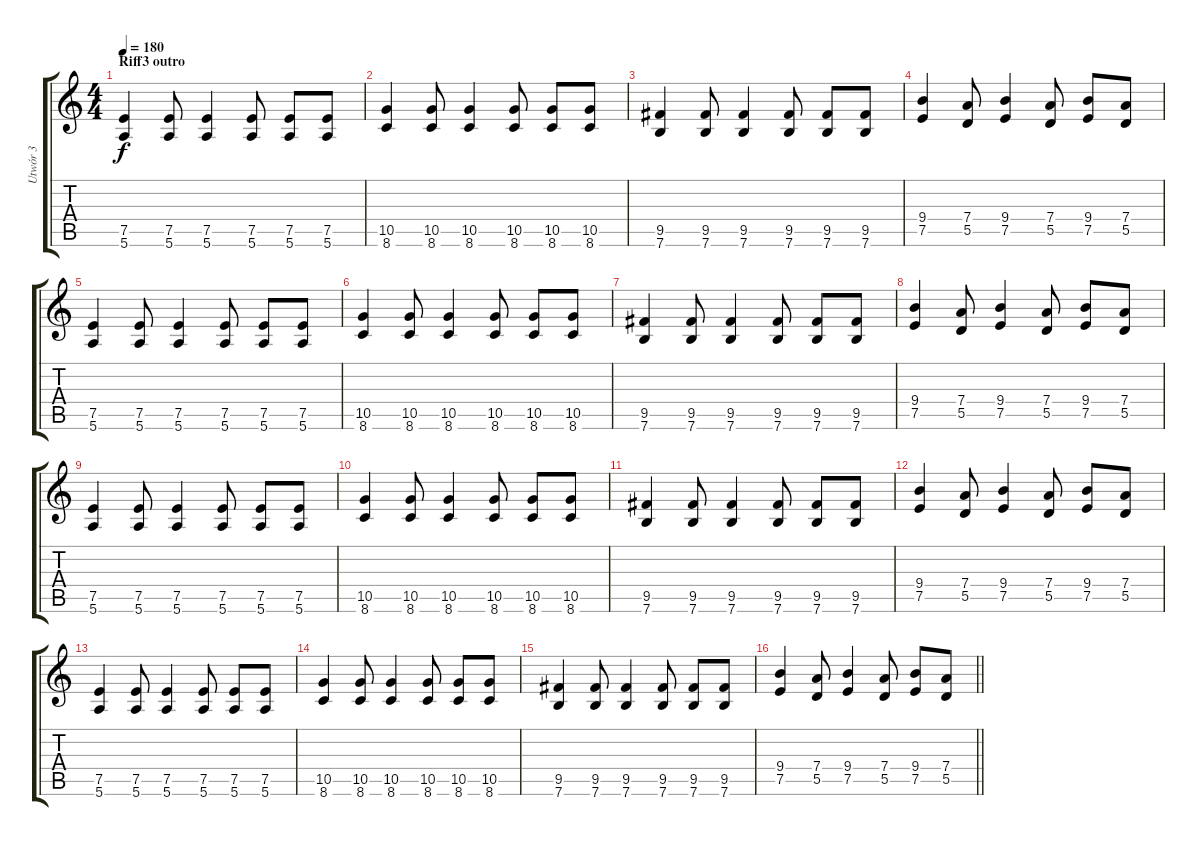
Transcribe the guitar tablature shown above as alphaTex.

\track ("Utwór 3" "Utwór 3") {instrument overdrivenguitar}
\staff {score tabs}
\tuning (E4 B3 G3 D3 A2 E2) {hide}
\ts (4 4)
\section ("" "Riff3 outro")
\tempo 180
\clef g2
\ks c
(7.5 5.6).4{dy f} (7.5 5.6).8 (7.5 5.6).4 (7.5 5.6).8 (7.5 5.6).8 (7.5 5.6).8 |
(10.5 8.6).4 (10.5 8.6).8 (10.5 8.6).4 (10.5 8.6).8 (10.5 8.6).8 (10.5 8.6).8 |
(9.5 7.6).4 (9.5 7.6).8 (9.5 7.6).4 (9.5 7.6).8 (9.5 7.6).8 (9.5 7.6).8 |
(9.4 7.5).4 (7.4 5.5).8 (9.4 7.5).4 (7.4 5.5).8 (9.4 7.5).8 (7.4 5.5).8 |
(7.5 5.6).4 (7.5 5.6).8 (7.5 5.6).4 (7.5 5.6).8 (7.5 5.6).8 (7.5 5.6).8 |
(10.5 8.6).4 (10.5 8.6).8 (10.5 8.6).4 (10.5 8.6).8 (10.5 8.6).8 (10.5 8.6).8 |
(9.5 7.6).4 (9.5 7.6).8 (9.5 7.6).4 (9.5 7.6).8 (9.5 7.6).8 (9.5 7.6).8 |
(9.4 7.5).4 (7.4 5.5).8 (9.4 7.5).4 (7.4 5.5).8 (9.4 7.5).8 (7.4 5.5).8 |
(7.5 5.6).4 (7.5 5.6).8 (7.5 5.6).4 (7.5 5.6).8 (7.5 5.6).8 (7.5 5.6).8 |
(10.5 8.6).4 (10.5 8.6).8 (10.5 8.6).4 (10.5 8.6).8 (10.5 8.6).8 (10.5 8.6).8 |
(9.5 7.6).4 (9.5 7.6).8 (9.5 7.6).4 (9.5 7.6).8 (9.5 7.6).8 (9.5 7.6).8 |
(9.4 7.5).4 (7.4 5.5).8 (9.4 7.5).4 (7.4 5.5).8 (9.4 7.5).8 (7.4 5.5).8 |
(7.5 5.6).4 (7.5 5.6).8 (7.5 5.6).4 (7.5 5.6).8 (7.5 5.6).8 (7.5 5.6).8 |
(10.5 8.6).4 (10.5 8.6).8 (10.5 8.6).4 (10.5 8.6).8 (10.5 8.6).8 (10.5 8.6).8 |
(9.5 7.6).4 (9.5 7.6).8 (9.5 7.6).4 (9.5 7.6).8 (9.5 7.6).8 (9.5 7.6).8 |
\barLineRight lightlight
(9.4 7.5).4 (7.4 5.5).8 (9.4 7.5).4 (7.4 5.5).8 (9.4 7.5).8 (7.4 5.5).8
